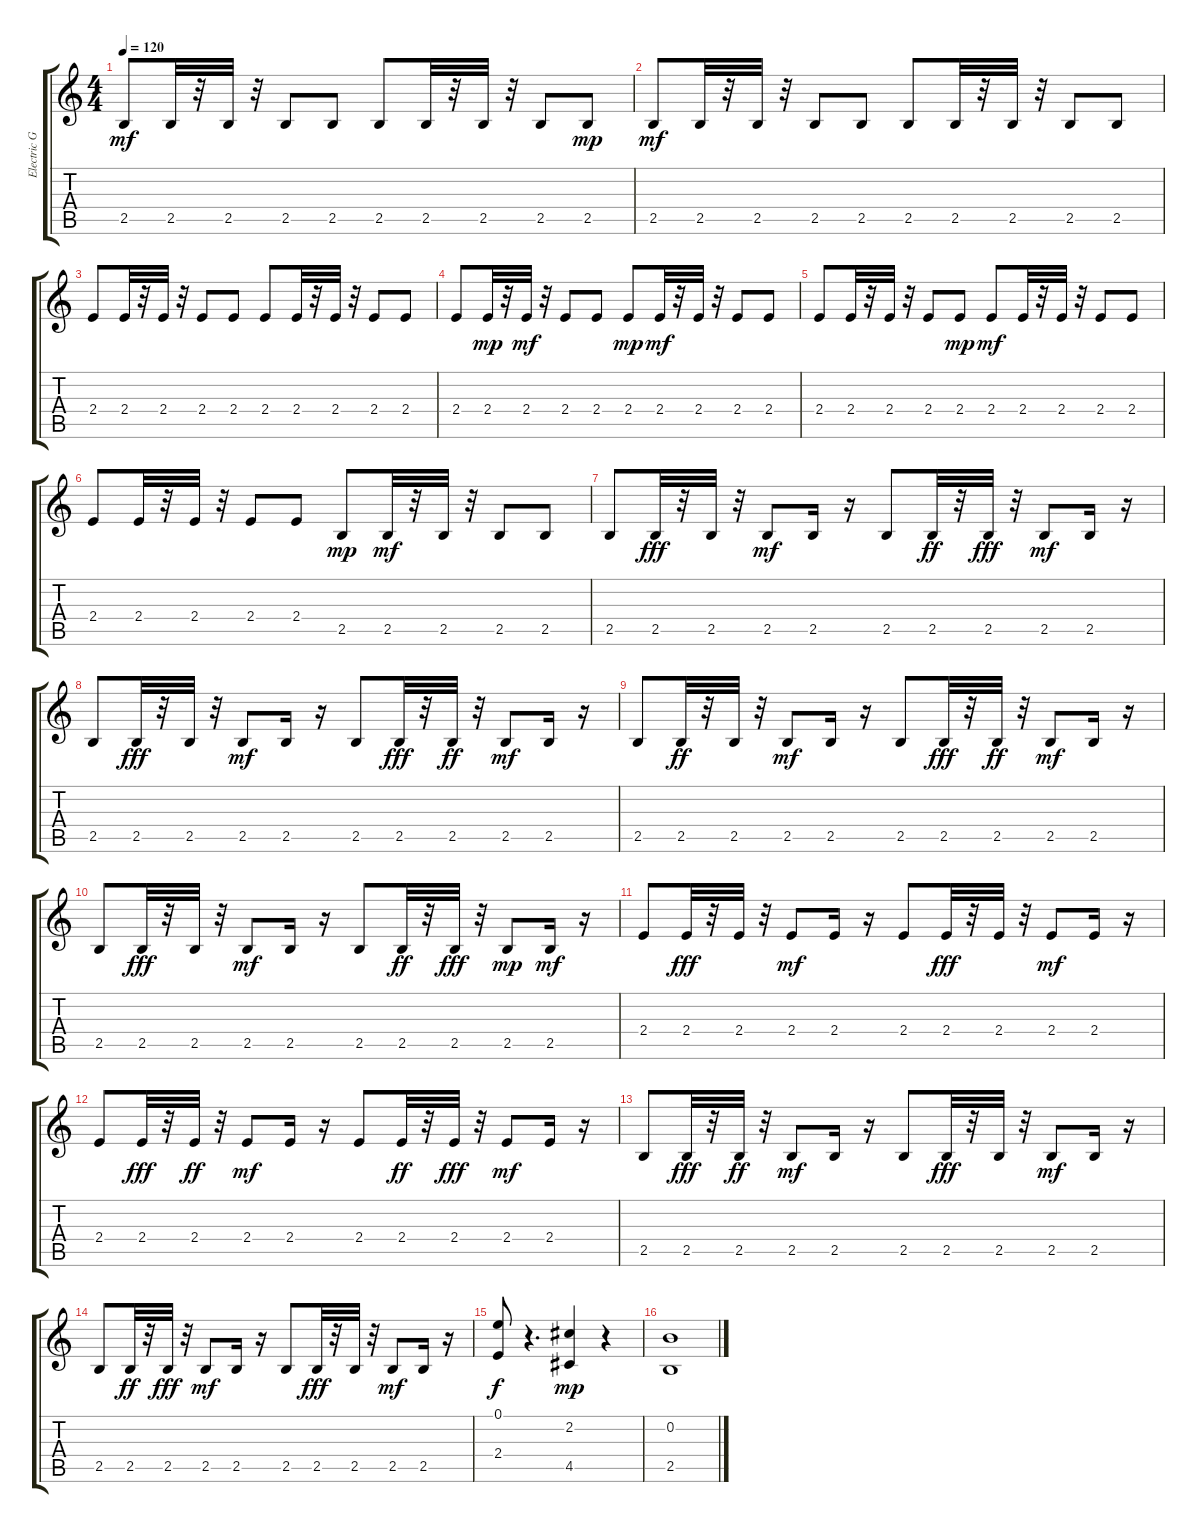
\track ("Electric Guitar" "Electric G") {instrument distortionguitar}
\staff {score tabs}
\tuning (E4 B3 G3 D3 A2 E2) {hide}
\ts (4 4)
\tempo 120
\clef g2
\ks c
2.5.8{dy mf} 2.5.32 r.32 2.5.32 r.32 2.5.8 2.5.8 2.5.8 2.5.32 r.32 2.5.32 r.32 2.5.8 2.5.8{dy mp} |
2.5.8{dy mf} 2.5.32 r.32 2.5.32 r.32 2.5.8 2.5.8 2.5.8 2.5.32 r.32 2.5.32 r.32 2.5.8 2.5.8 |
2.4.8 2.4.32 r.32 2.4.32 r.32 2.4.8 2.4.8 2.4.8 2.4.32 r.32 2.4.32 r.32 2.4.8 2.4.8 |
2.4.8 2.4.32{dy mp} r.32 2.4.32{dy mf} r.32 2.4.8 2.4.8 2.4.8{dy mp} 2.4.32{dy mf} r.32 2.4.32 r.32 2.4.8 2.4.8 |
2.4.8 2.4.32 r.32 2.4.32 r.32 2.4.8 2.4.8{dy mp} 2.4.8{dy mf} 2.4.32 r.32 2.4.32 r.32 2.4.8 2.4.8 |
2.4.8 2.4.32 r.32 2.4.32 r.32 2.4.8 2.4.8 2.5.8{dy mp} 2.5.32{dy mf} r.32 2.5.32 r.32 2.5.8 2.5.8 |
2.5.8 2.5.32{dy fff} r.32 2.5.32 r.32 2.5.8{dy mf} 2.5.16 r.16 2.5.8 2.5.32{dy ff} r.32 2.5.32{dy fff} r.32 2.5.8{dy mf} 2.5.16 r.16 |
2.5.8 2.5.32{dy fff} r.32 2.5.32 r.32 2.5.8{dy mf} 2.5.16 r.16 2.5.8 2.5.32{dy fff} r.32 2.5.32{dy ff} r.32 2.5.8{dy mf} 2.5.16 r.16 |
2.5.8 2.5.32{dy ff} r.32 2.5.32 r.32 2.5.8{dy mf} 2.5.16 r.16 2.5.8 2.5.32{dy fff} r.32 2.5.32{dy ff} r.32 2.5.8{dy mf} 2.5.16 r.16 |
2.5.8 2.5.32{dy fff} r.32 2.5.32 r.32 2.5.8{dy mf} 2.5.16 r.16 2.5.8 2.5.32{dy ff} r.32 2.5.32{dy fff} r.32 2.5.8{dy mp} 2.5.16{dy mf} r.16 |
2.4.8 2.4.32{dy fff} r.32 2.4.32 r.32 2.4.8{dy mf} 2.4.16 r.16 2.4.8 2.4.32{dy fff} r.32 2.4.32 r.32 2.4.8{dy mf} 2.4.16 r.16 |
2.4.8 2.4.32{dy fff} r.32 2.4.32{dy ff} r.32 2.4.8{dy mf} 2.4.16 r.16 2.4.8 2.4.32{dy ff} r.32 2.4.32{dy fff} r.32 2.4.8{dy mf} 2.4.16 r.16 |
2.5.8 2.5.32{dy fff} r.32 2.5.32{dy ff} r.32 2.5.8{dy mf} 2.5.16 r.16 2.5.8 2.5.32{dy fff} r.32 2.5.32 r.32 2.5.8{dy mf} 2.5.16 r.16 |
2.5.8 2.5.32{dy ff} r.32 2.5.32{dy fff} r.32 2.5.8{dy mf} 2.5.16 r.16 2.5.8 2.5.32{dy fff} r.32 2.5.32 r.32 2.5.8{dy mf} 2.5.16 r.16 |
(0.1 2.4).8{dy f} r.4{d} (2.2 4.5).4{dy mp} r.4 |
(0.2 2.5).1
